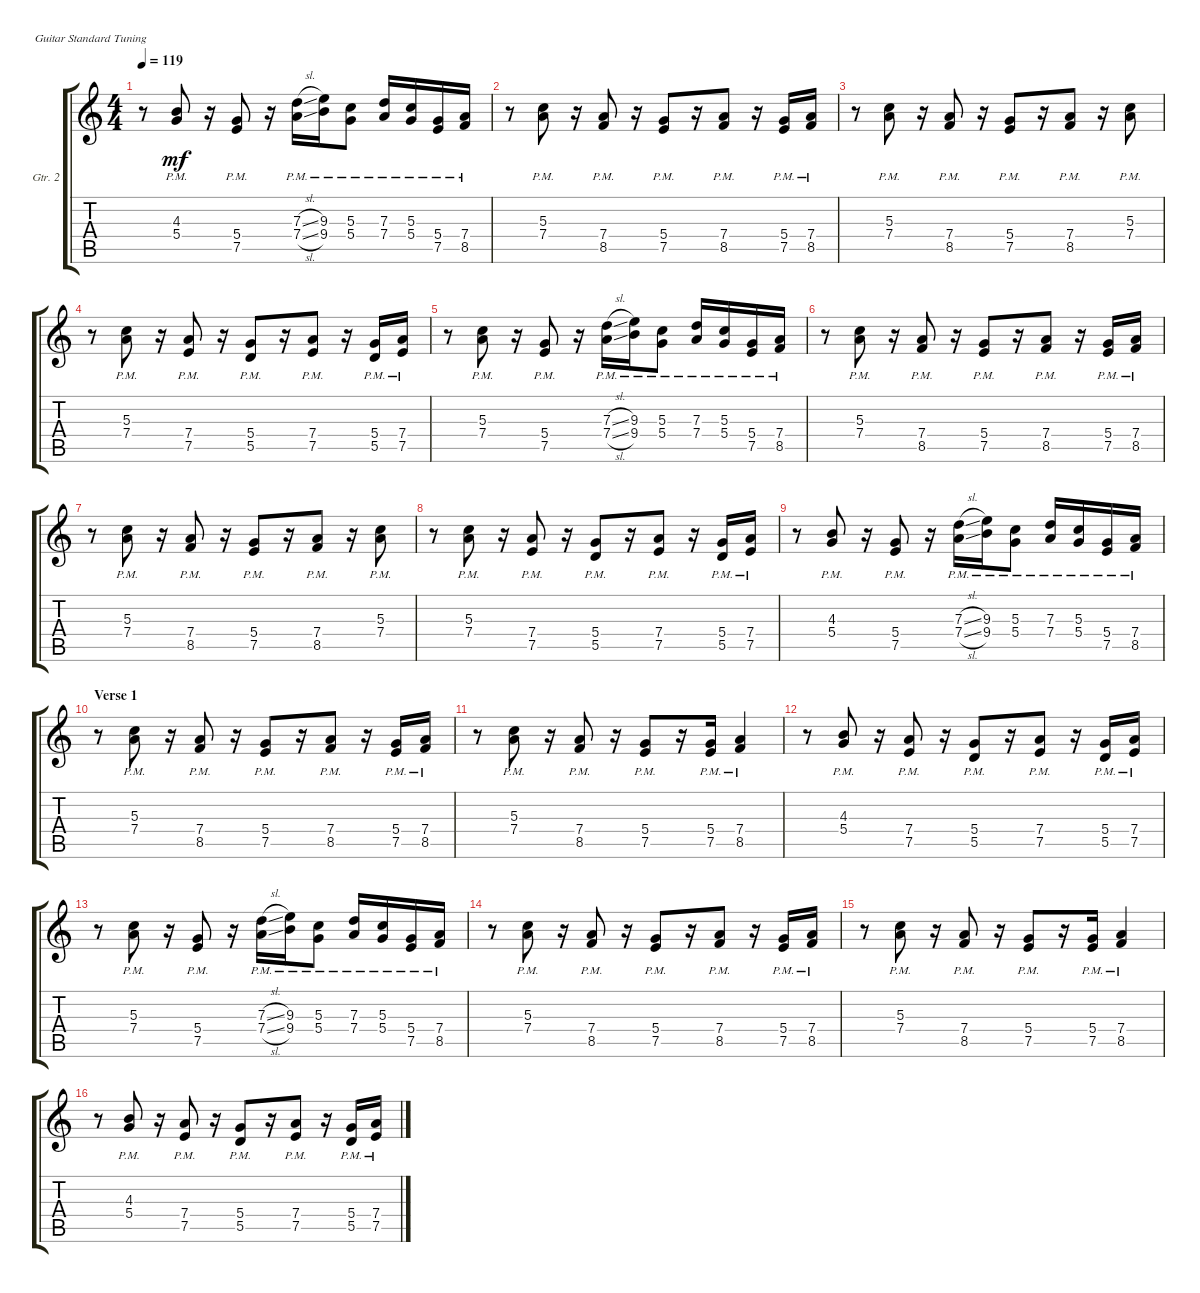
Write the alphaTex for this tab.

\defaultSystemsLayout 4
\bracketExtendMode groupsimilarinstruments
\firstSystemTrackNameOrientation horizontal
\otherSystemsTrackNameOrientation horizontal
\track ("Guitar 2 w/ clean" "Gtr. 2") {instrument electricguitarclean}
\staff {score tabs}
\tuning (E4 B3 G3 D3 A2 E2)
\ts (4 4)
\tempo 119
\clef g2
\ks c
r.8{dy mf} (5.4{pm} 4.3{pm}).8 r.16 (7.5{pm} 5.4{pm}).8 r.16 (7.4{sl pm} 7.3{sl pm}).16 (9.3{pm} 9.4{pm}).16 (5.4{pm} 5.3{pm}).8 (7.4{pm} 7.3{pm}).16 (5.3{pm} 5.4{pm}).16 (5.4{pm} 7.5{pm}).16 (8.5{pm} 7.4{pm}).16 |
r.8 (7.4{pm} 5.3{pm}).8 r.16 (8.5{pm} 7.4{pm}).8 r.16 (5.4{pm} 7.5{pm}).8 r.16 (8.5{pm} 7.4{pm}).8 r.16 (5.4{pm} 7.5{pm}).16 (8.5{pm} 7.4{pm}).16 |
r.8 (7.4{pm} 5.3{pm}).8 r.16 (8.5{pm} 7.4{pm}).8 r.16 (5.4{pm} 7.5{pm}).8 r.16 (8.5{pm} 7.4{pm}).8 r.16 (7.4{pm} 5.3{pm}).8 |
r.8 (7.4{pm} 5.3{pm}).8 r.16 (7.5{pm} 7.4{pm}).8 r.16 (5.4{pm} 5.5{pm}).8 r.16 (7.5{pm} 7.4{pm}).8 r.16 (5.4{pm} 5.5{pm}).16 (7.5{pm} 7.4{pm}).16 |
r.8 (7.4{pm} 5.3{pm}).8 r.16 (7.5{pm} 5.4{pm}).8 r.16 (7.4{sl pm} 7.3{sl pm}).16 (9.3{pm} 9.4{pm}).16 (5.4{pm} 5.3{pm}).8 (7.4{pm} 7.3{pm}).16 (5.3{pm} 5.4{pm}).16 (5.4{pm} 7.5{pm}).16 (8.5{pm} 7.4{pm}).16 |
r.8 (7.4{pm} 5.3{pm}).8 r.16 (8.5{pm} 7.4{pm}).8 r.16 (5.4{pm} 7.5{pm}).8 r.16 (8.5{pm} 7.4{pm}).8 r.16 (5.4{pm} 7.5{pm}).16 (8.5{pm} 7.4{pm}).16 |
r.8 (7.4{pm} 5.3{pm}).8 r.16 (8.5{pm} 7.4{pm}).8 r.16 (5.4{pm} 7.5{pm}).8 r.16 (8.5{pm} 7.4{pm}).8 r.16 (7.4{pm} 5.3{pm}).8 |
r.8 (7.4{pm} 5.3{pm}).8 r.16 (7.5{pm} 7.4{pm}).8 r.16 (5.4{pm} 5.5{pm}).8 r.16 (7.5{pm} 7.4{pm}).8 r.16 (5.4{pm} 5.5{pm}).16 (7.5{pm} 7.4{pm}).16 |
r.8 (5.4{pm} 4.3{pm}).8 r.16 (7.5{pm} 5.4{pm}).8 r.16 (7.4{sl pm} 7.3{sl pm}).16 (9.3{pm} 9.4{pm}).16 (5.4{pm} 5.3{pm}).8 (7.4{pm} 7.3{pm}).16 (5.3{pm} 5.4{pm}).16 (5.4{pm} 7.5{pm}).16 (8.5{pm} 7.4{pm}).16 |
\section ("" "Verse 1")
r.8 (7.4{pm} 5.3{pm}).8 r.16 (8.5{pm} 7.4{pm}).8 r.16 (5.4{pm} 7.5{pm}).8 r.16 (8.5{pm} 7.4{pm}).8 r.16 (5.4{pm} 7.5{pm}).16 (8.5{pm} 7.4{pm}).16 |
r.8 (7.4{pm} 5.3{pm}).8 r.16 (8.5{pm} 7.4{pm}).8 r.16 (5.4{pm} 7.5{pm}).8 r.16 (5.4{pm} 7.5{pm}).16 (8.5{pm} 7.4{pm}).4 |
r.8 (5.4{pm} 4.3{pm}).8 r.16 (7.5{pm} 7.4{pm}).8 r.16 (5.4{pm} 5.5{pm}).8 r.16 (7.5{pm} 7.4{pm}).8 r.16 (5.4{pm} 5.5{pm}).16 (7.5{pm} 7.4{pm}).16 |
r.8 (7.4{pm} 5.3{pm}).8 r.16 (7.5{pm} 5.4{pm}).8 r.16 (7.4{sl pm} 7.3{sl pm}).16 (9.3{pm} 9.4{pm}).16 (5.4{pm} 5.3{pm}).8 (7.4{pm} 7.3{pm}).16 (5.3{pm} 5.4{pm}).16 (5.4{pm} 7.5{pm}).16 (8.5{pm} 7.4{pm}).16 |
r.8 (7.4{pm} 5.3{pm}).8 r.16 (8.5{pm} 7.4{pm}).8 r.16 (5.4{pm} 7.5{pm}).8 r.16 (8.5{pm} 7.4{pm}).8 r.16 (5.4{pm} 7.5{pm}).16 (8.5{pm} 7.4{pm}).16 |
r.8 (7.4{pm} 5.3{pm}).8 r.16 (8.5{pm} 7.4{pm}).8 r.16 (5.4{pm} 7.5{pm}).8 r.16 (5.4{pm} 7.5{pm}).16 (8.5{pm} 7.4{pm}).4 |
r.8 (5.4{pm} 4.3{pm}).8 r.16 (7.5{pm} 7.4{pm}).8 r.16 (5.4{pm} 5.5{pm}).8 r.16 (7.5{pm} 7.4{pm}).8 r.16 (5.4{pm} 5.5{pm}).16 (7.5{pm} 7.4{pm}).16
